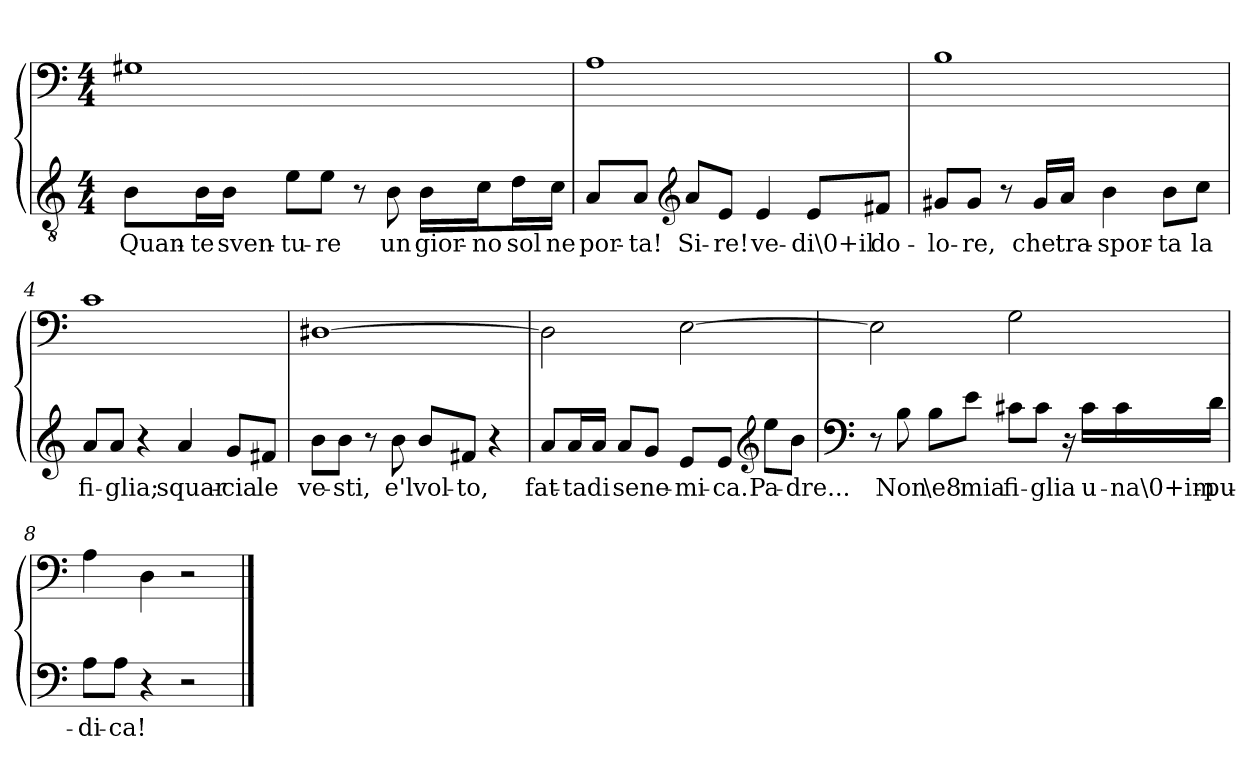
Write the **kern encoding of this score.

**kern	**text	**kern
*part1	*part1	*part1
*staff2	*staff2	*staff1
*clefGv2	*	*clefF4
*k[]	*	*k[]
*a:	*	*a:
*M4/4	*	*M4/4
=1	=1	=1
8B\L	Quan-	1G#X\
16B\L	-te	.
16B\JJ	sven-	.
8e\L	-tu-	.
8e\J	-re	.
8r	.	.
8B\	un	.
16B\LL	gior-	.
16c\J	-no	.
16d\L	sol	.
16c\JJ	ne	.
=2	=2	=2
8A/L	por-	1A\
8A/J	-ta!	.
*clefG2	*	*
8a/L	Si-	.
8e/J	-re!	.
4e/	ve-	.
8e/L	-di\0+il	.
8f#X/J	do-	.
=3	=3	=3
8g#X/L	-lo-	1B\
8g#/J	-re,	.
8r	.	.
16g#/LL	che	.
16a/JJ	tra-	.
4b\	-spor-	.
8b\L	-ta	.
8cc\J	la	.
=4	=4	=4
8a/L	fi-	1c\
8a/J	-glia;	.
4r	.	.
4a/	squar-	.
8g/L	-cia	.
8f#X/J	le	.
=5	=5	=5
8b\L	ve-	[1D#X\
8b\J	-sti,	.
8r	.	.
8b\	e'l	.
8b/L	vol-	.
8f#X/J	-to,	.
4r	.	.
=6	=6	=6
8a/L	fat-	2D#\]
16a/L	-ta	.
16a/JJ	di	.
8a/L	se	.
8g/J	ne-	.
8e/L	-mi-	[2E\
8e/J	-ca.	.
*clefG2	*	*
8ee\L	Pa-	.
8b\J	-dre...	.
=7	=7	=7
*clefF4	*	*
8r	.	2E\]
8B\	Non	.
8B\L	\e8	.
8e\J	mia	.
8c#X\L	fi-	2G\
8c#\J	-glia	.
16r	.	.
16c#\LL	u-	.
16c#\	-na\0+im-	.
16d\JJ	-pu-	.
=8	=8	=8
8A\L	-di-	4A\
8A\J	-ca!	.
4r	.	4D\
2r	.	2r
==	==	==
*-	*-	*-
